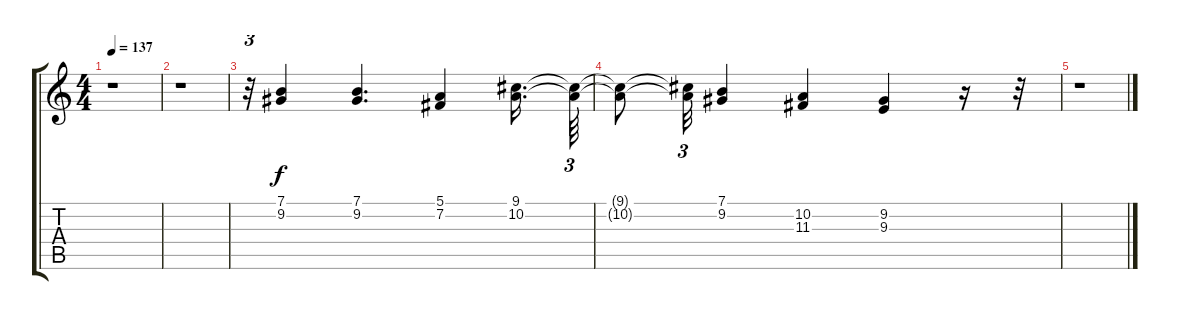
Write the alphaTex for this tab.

\track "" {instrument brightacousticpiano}
\staff {score tabs}
\tuning (E4 B3 G3 D3 A2 E2) {hide}
\ts (4 4)
\tempo 137
\clef g2
\ks c
r.1{dy f} |
r.1 |
r.32{tu (3 2)} (7.1 9.2).4 (7.1 9.2).4{d} (5.1 7.2).4 (9.1 10.2).16{d} (9.1{t} 10.2{t}).64{tu (3 2)} |
(9.1{t} 10.2{t}).8 (9.1{t} 10.2{t}).32{tu (3 2)} (7.1 9.2).4 (10.2 11.3).4 (9.2 9.3).4 r.16 r.32 |
r.1
